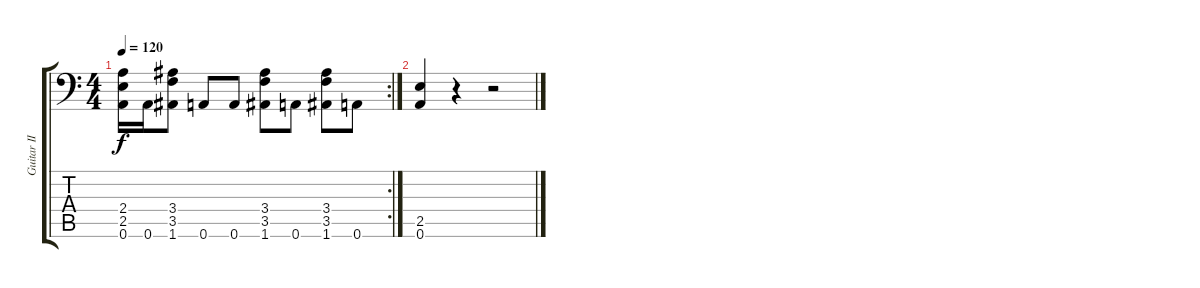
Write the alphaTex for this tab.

\track ("Guitar II" "Guitar II") {instrument distortionguitar}
\staff {score tabs}
\tuning (D4 A3 F3 G2 D2 A1) {hide}
\rc 2
\ts (4 4)
\tempo 120
\clef f4
\ks c
(2.4{t} 2.5{t} 0.6{t}).16{dy f} 0.6.16 (3.4 3.5 1.6).8 0.6.8 0.6.8 (3.4 3.5 1.6).8 0.6.8 (3.4 3.5 1.6).8 0.6.8 |
(2.5 0.6).4 r.4 r.2
